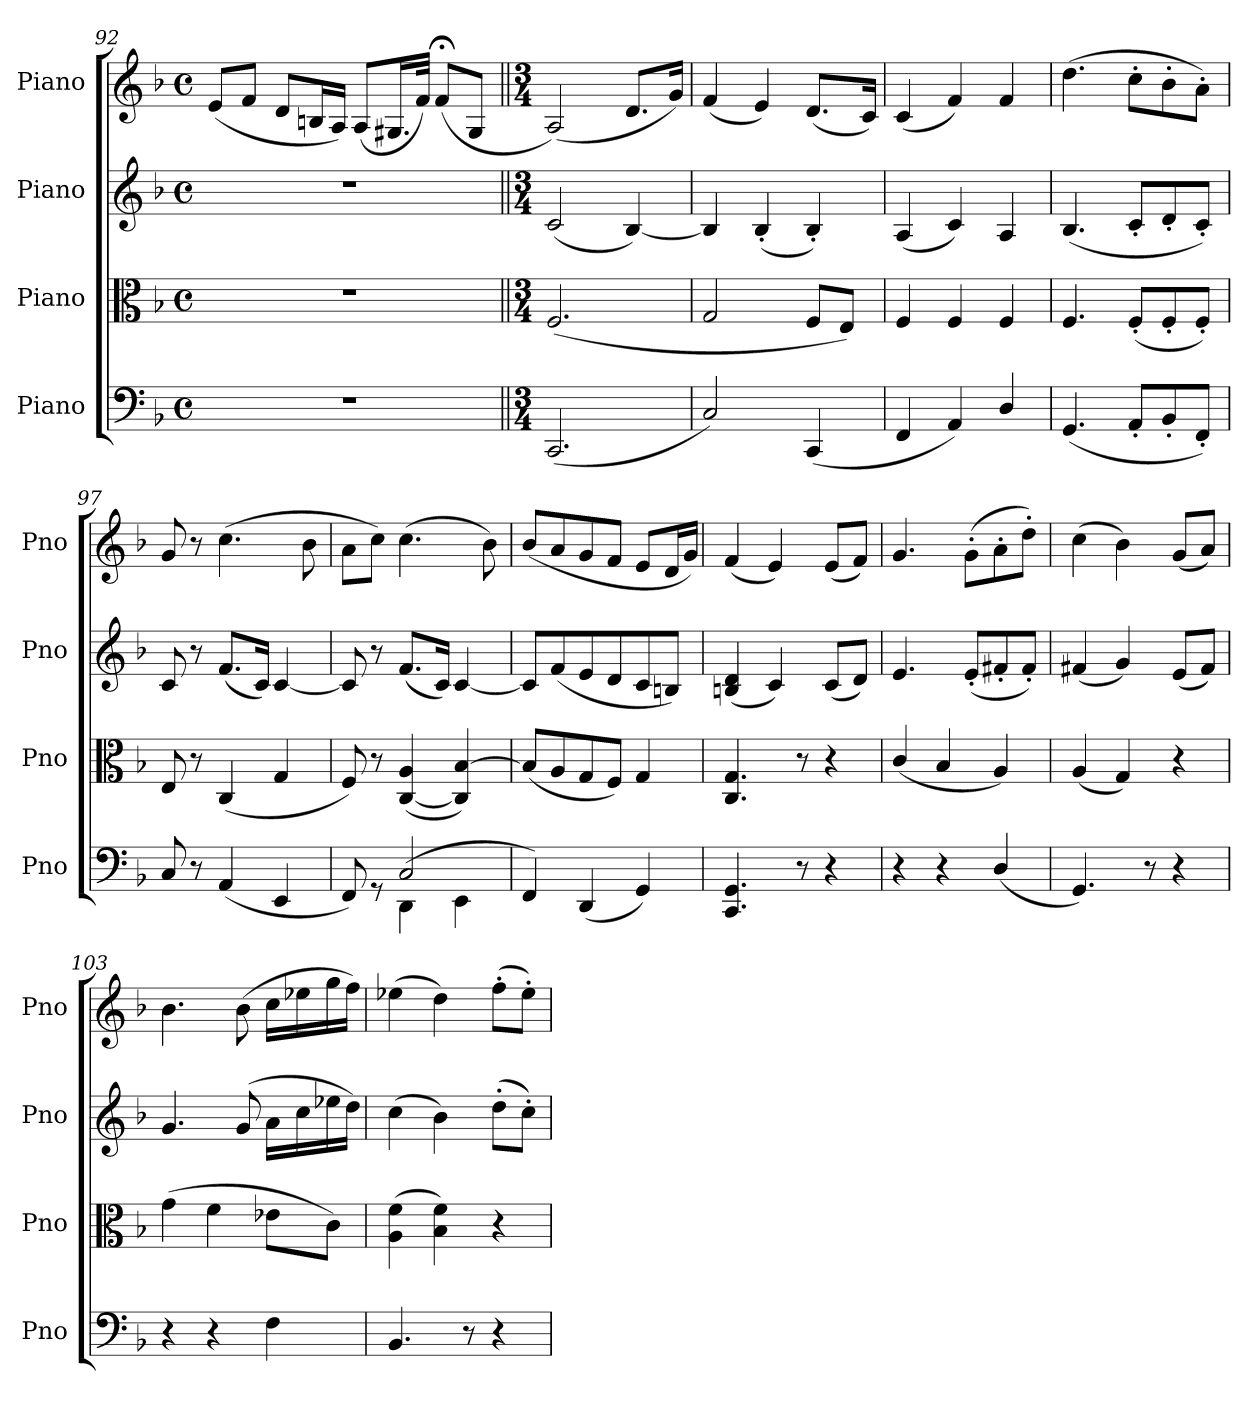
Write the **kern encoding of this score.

**kern	**kern	**kern	**kern
*part4	*part3	*part2	*part1
*staff4	*staff3	*staff2	*staff1
*I"Piano	*I"Piano	*I"Piano	*I"Piano
*I'Pno	*I'Pno	*I'Pno	*I'Pno
*clefF4	*clefC3	*clefG2	*clefG2
*k[b-]	*k[b-]	*k[b-]	*k[b-]
*M4/4	*M4/4	*M4/4	*M4/4
*met(c)	*met(c)	*met(c)	*met(c)
=92	=92	=92	=92
1r	1r	1r	(8e/L
.	.	.	8f/J
.	.	.	8d/L
.	.	.	16Bn/L
.	.	.	16A/JJ)
.	.	.	(8A/L
.	.	.	16.G#X/L
.	.	.	32f/JJk)
.	.	.	(>8f;</L
.	.	.	8G#/J
=93||	=93||	=93||	=93||
*M3/4	*M3/4	*M3/4	*M3/4
(2.CC/	(2.F/	(2c/	(2A/)
.	.	[4B-/)	8.d/L
.	.	.	16g/Jk)
!!LO:PB:g=z
=94	=94	=94	=94
2C/)	2G/	4B-/]	(4f/
.	.	(4B-'/	4e/)
(4CC/	8F/L	4B-'/)	(8.d/L
.	8E/J)	.	.
.	.	.	16c/Jk)
=95	=95	=95	=95
4FF/	4F/	(4A/	(4c/
4AA/)	4F/	4c/)	4f/)
4D/	4F/	4A/	4f/
=96	=96	=96	=96
(4.GG/	4.F/	(4.B-/	(4.dd\
8AA'/L	(8F'/L	8c'/L	8cc'\L
8BB-'/	8F'/	8d'/	8b-'\
8FF'/J)	8F'/J)	8c'/J)	8a'\J)
=97	=97	=97	=97
8C/	8E/	8c/	8g/
8r	8r	8r	8r
(4AA/	(4C/	(8.f/L	(4.cc\
.	.	16c/Jk)	.
4EE/	4G/	[4c/	.
.	.	.	8b-\
=98	=98	=98	=98
*^	*	*	*
8FF/)	4ryy	8F/)	8c/]	8a\L
8rGG	.	8r	8r	8cc\J)
(4DD\	2C/	([4C/ 4A/	(8.f/L	(4.cc\
.	.	.	16c/Jk)	.
4EE\	.	4C/] [4B-/)	[4c/	.
.	.	.	.	8b-\)
*v	*v	*	*	*
=99	=99	=99	=99
4FF/)	(8B-/L]	8c/L]	(8b-/L
.	8A/	(8f/	8a/
(4DD/	8G/	8e/	8g/
.	8F/J)	8d/	8f/J
4GG/)	4G/	8c/	8e/L
.	.	8Bn/J)	16d/L
.	.	.	16g/JJ)
=100	=100	=100	=100
4.CC/ 4.GG/	4.C/ 4.G/	(4Bn/ 4d/	(4f/
.	.	4c/)	4e/)
8r	8r	.	.
4r	4r	(8c/L	(8e/L
.	.	8d/J)	8f/J)
=101	=101	=101	=101
4r	(4c/	4.e/	4.g/
4r	4B-/	.	.
.	.	(8e'/L	(8g'\L
(4D/	4A/)	8f#X'/	8a'\
.	.	8f#'/J)	8dd'\J)
=102	=102	=102	=102
4.GG/)	(4A/	(4f#X/	(4cc\
.	4G/)	4g/)	4b-\)
8r	.	.	.
4r	4r	(8e/L	(8g/L
.	.	8f#/J)	8a/J)
=103	=103	=103	=103
4r	(4g\	4.g/	4.b-\
4r	4f\	.	.
.	.	(8g/	(8b-\
4F\	8e-X\L	16a\LL	16cc\LL
.	.	16cc\	16ee-X\
.	8c\J)	16ee-X\	16gg\
.	.	16dd\JJ)	16ff\JJ)
!!LO:LB:g=z
=104	=104	=104	=104
4.BB-/	(4A\ 4f\	(4cc\	(4ee-X\
.	4B-\ 4f\)	4b-\)	4dd\)
8r	.	.	.
4r	4r	(8dd'\L	(8ff'\L
.	.	8cc'\J)	8ee-'\J)
=	=	=	=
*-	*-	*-	*-
